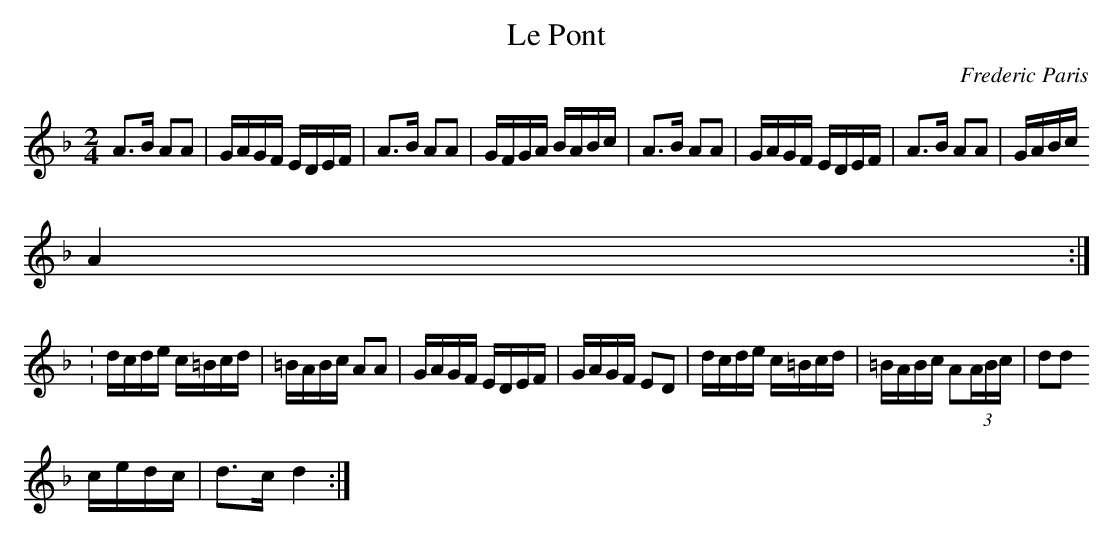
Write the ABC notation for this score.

X:1
T:Le Pont
M:2/4
L:1/16
C:Frederic Paris
K:Dm
A3B A2A2|GAGF EDEF| A3B A2A2|GFGA BABc|A3B A2A2|GAGF EDEF| A3B A2A2|GABc
 A4:|
:dcde c=Bcd|=BABc A2A2|GAGF EDEF|GAGF E2D2|dcde c=Bcd|=BABc A2(3ABc|d2d2
 cedc|d3c d4:|
